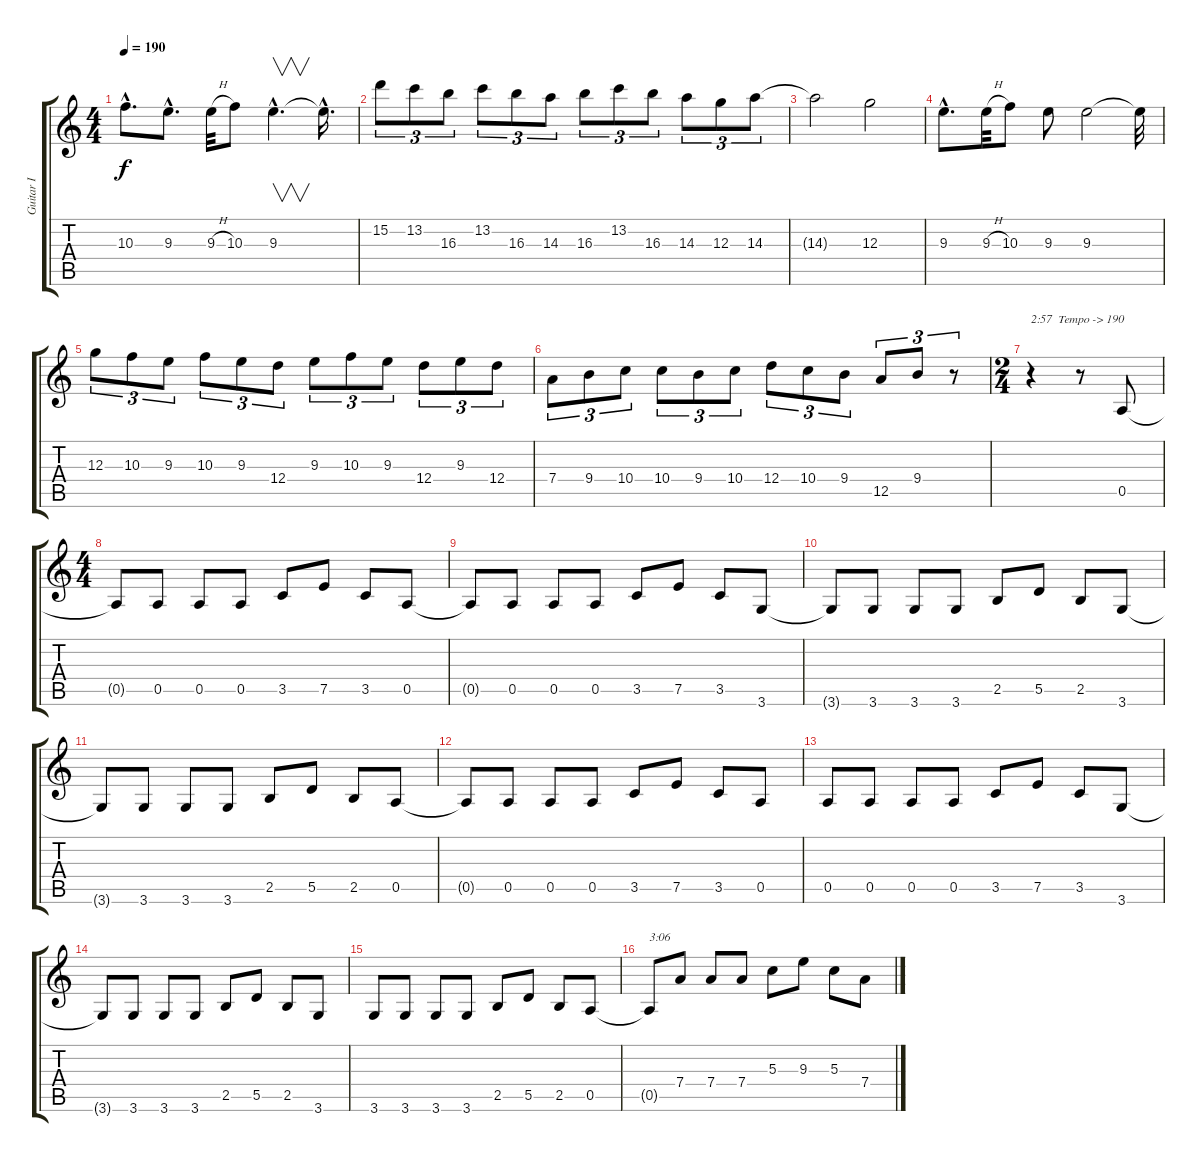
\track ("Guitar I" "Guitar I") {instrument distortionguitar}
\staff {score tabs}
\tuning (E4 B3 G3 D3 A2 E2) {hide}
\ts (4 4)
\tempo 190
\clef g2
\ks c
10.3{hac}.8{d dy f} 9.3{hac}.8{d} 9.3{h}.32 10.3.8 9.3{hac}.4{v d} 9.3{hac t}.16{d} |
15.2.8{tu (3 2)} 13.2.8{tu (3 2)} 16.3.8{tu (3 2)} 13.2.8{tu (3 2)} 16.3.8{tu (3 2)} 14.3.8{tu (3 2)} 16.3.8{tu (3 2)} 13.2.8{tu (3 2)} 16.3.8{tu (3 2)} 14.3.8{tu (3 2)} 12.3.8{tu (3 2)} 14.3.8{tu (3 2)} |
14.3{t}.2 12.3.2 |
9.3{hac}.8{d} 9.3{h}.32 10.3.8 9.3.8 9.3.2 9.3{t}.32 |
12.3.8{tu (3 2)} 10.3.8{tu (3 2)} 9.3.8{tu (3 2)} 10.3.8{tu (3 2)} 9.3.8{tu (3 2)} 12.4.8{tu (3 2)} 9.3.8{tu (3 2)} 10.3.8{tu (3 2)} 9.3.8{tu (3 2)} 12.4.8{tu (3 2)} 9.3.8{tu (3 2)} 12.4.8{tu (3 2)} |
7.4.8{tu (3 2)} 9.4.8{tu (3 2)} 10.4.8{tu (3 2)} 10.4.8{tu (3 2)} 9.4.8{tu (3 2)} 10.4.8{tu (3 2)} 12.4.8{tu (3 2)} 10.4.8{tu (3 2)} 9.4.8{tu (3 2)} 12.5.8{tu (3 2)} 9.4.8{tu (3 2)} r.8{tu (3 2)} |
\ts (2 4)
r.4{txt "2:57  Tempo -> 190"} r.8 0.5.8 |
\ts (4 4)
0.5{t}.8 0.5.8 0.5.8 0.5.8 3.5.8 7.5.8 3.5.8 0.5.8 |
0.5{t}.8 0.5.8 0.5.8 0.5.8 3.5.8 7.5.8 3.5.8 3.6.8 |
3.6{t}.8 3.6.8 3.6.8 3.6.8 2.5.8 5.5.8 2.5.8 3.6.8 |
3.6{t}.8 3.6.8 3.6.8 3.6.8 2.5.8 5.5.8 2.5.8 0.5.8 |
0.5{t}.8 0.5.8 0.5.8 0.5.8 3.5.8 7.5.8 3.5.8 0.5.8 |
0.5.8 0.5.8 0.5.8 0.5.8 3.5.8 7.5.8 3.5.8 3.6.8 |
3.6{t}.8 3.6.8 3.6.8 3.6.8 2.5.8 5.5.8 2.5.8 3.6.8 |
3.6.8 3.6.8 3.6.8 3.6.8 2.5.8 5.5.8 2.5.8 0.5.8 |
0.5{t}.8{txt "3:06"} 7.4.8 7.4.8 7.4.8 5.3.8 9.3.8 5.3.8 7.4.8
